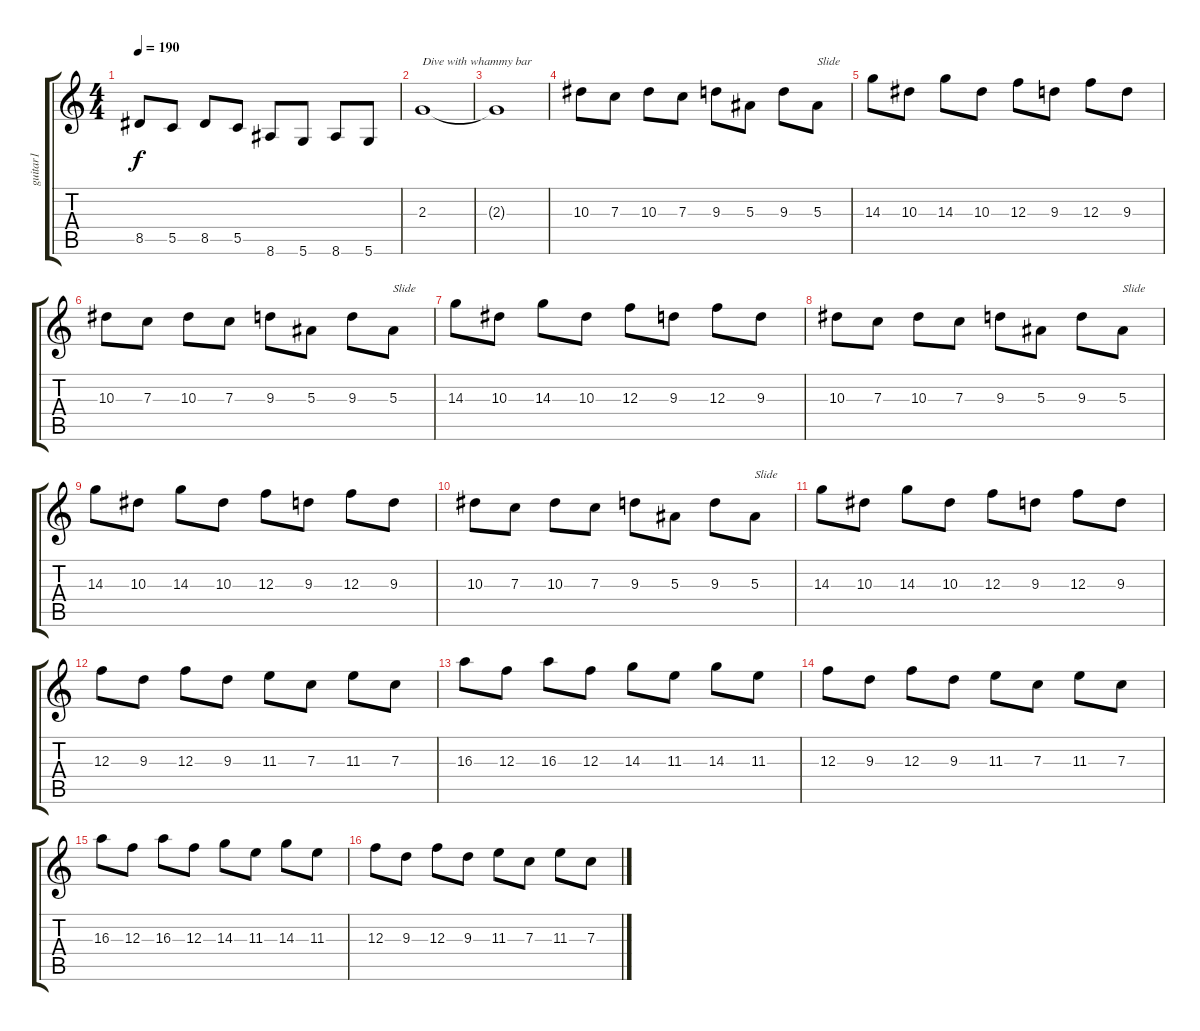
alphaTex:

\track ("guitar1" "guitar1") {instrument distortionguitar}
\staff {score tabs}
\tuning (D4 A3 F3 C3 G2 D2) {hide}
\ts (4 4)
\tempo 190
\clef g2
\ks c
8.5.8{dy f} 5.5.8 8.5.8 5.5.8 8.6.8 5.6.8 8.6.8 5.6.8 |
2.3.1{txt "Dive with whammy bar"} |
2.3{t}.1 |
10.3.8 7.3.8 10.3.8 7.3.8 9.3.8 5.3.8 9.3.8 5.3.8{txt "Slide"} |
14.3.8 10.3.8 14.3.8 10.3.8 12.3.8 9.3.8 12.3.8 9.3.8 |
10.3.8 7.3.8 10.3.8 7.3.8 9.3.8 5.3.8 9.3.8 5.3.8{txt "Slide"} |
14.3.8 10.3.8 14.3.8 10.3.8 12.3.8 9.3.8 12.3.8 9.3.8 |
10.3.8 7.3.8 10.3.8 7.3.8 9.3.8 5.3.8 9.3.8 5.3.8{txt "Slide"} |
14.3.8 10.3.8 14.3.8 10.3.8 12.3.8 9.3.8 12.3.8 9.3.8 |
10.3.8 7.3.8 10.3.8 7.3.8 9.3.8 5.3.8 9.3.8 5.3.8{txt "Slide"} |
14.3.8 10.3.8 14.3.8 10.3.8 12.3.8 9.3.8 12.3.8 9.3.8 |
12.3.8 9.3.8 12.3.8 9.3.8 11.3.8 7.3.8 11.3.8 7.3.8 |
16.3.8 12.3.8 16.3.8 12.3.8 14.3.8 11.3.8 14.3.8 11.3.8 |
12.3.8 9.3.8 12.3.8 9.3.8 11.3.8 7.3.8 11.3.8 7.3.8 |
16.3.8 12.3.8 16.3.8 12.3.8 14.3.8 11.3.8 14.3.8 11.3.8 |
12.3.8 9.3.8 12.3.8 9.3.8 11.3.8 7.3.8 11.3.8 7.3.8
